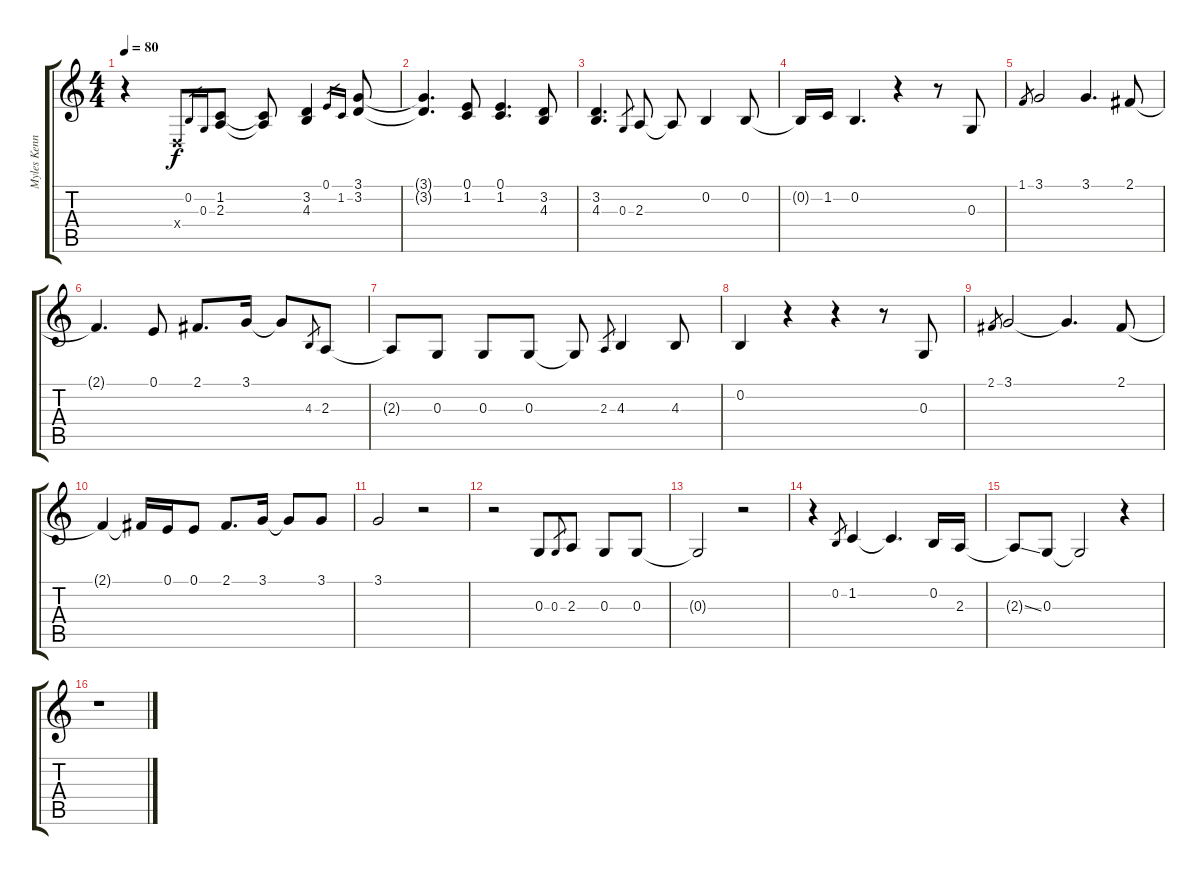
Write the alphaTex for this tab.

\track ("Myles Kennedy Voice" "Myles Kenn") {instrument clarinet}
\staff {score tabs}
\tuning (E4 B3 G3 D3 A2 E2) {hide}
\ts (4 4)
\tempo 80
\clef g2
\ks c
r.4{dy f} 0.4{x}.8 0.2.16{gr} 0.3.16{gr} (1.2 2.3).8 (1.2{t} 2.3{t}).8 (3.2 4.3).4 0.1.16{gr} 1.2.16{gr} (3.1 3.2).8 |
(3.1{t} 3.2{t}).4{d} (0.1 1.2).8 (0.1 1.2).4{d} (3.2 4.3).8 |
(3.2 4.3).4{d} 0.3.8{gr} 2.3.8 2.3{t}.8 0.2.4 0.2.8 |
0.2{t}.16 1.2.16 0.2.4{d} r.4 r.8 0.3.8 |
1.1.8{gr} 3.1.2 3.1.4{d} 2.1.8 |
2.1{t}.4{d} 0.1.8 2.1.8{d} 3.1.16 3.1{t}.8 4.3.8{gr} 2.3.8 |
2.3{t}.8 0.3.8 0.3.8 0.3.8 0.3{t}.8 2.3.8{gr} 4.3.4 4.3.8 |
0.2.4 r.4 r.4 r.8 0.3.8 |
2.1.8{gr} 3.1.2 3.1{t}.4{d} 2.1.8 |
2.1{t}.4 2.1{t}.16 0.1.16 0.1.8 2.1.8{d} 3.1.16 3.1{t}.8 3.1.8 |
3.1.2 r.2 |
r.2 0.3.8 0.3.8{gr} 2.3.8 0.3.8 0.3.8 |
0.3{t}.2 r.2 |
r.4 0.2.8{gr} 1.2.4 1.2{t}.4{d} 0.2.16 2.3.16 |
2.3{ss t}.8 0.3.8 0.3{t}.2 r.4 |
r.1
